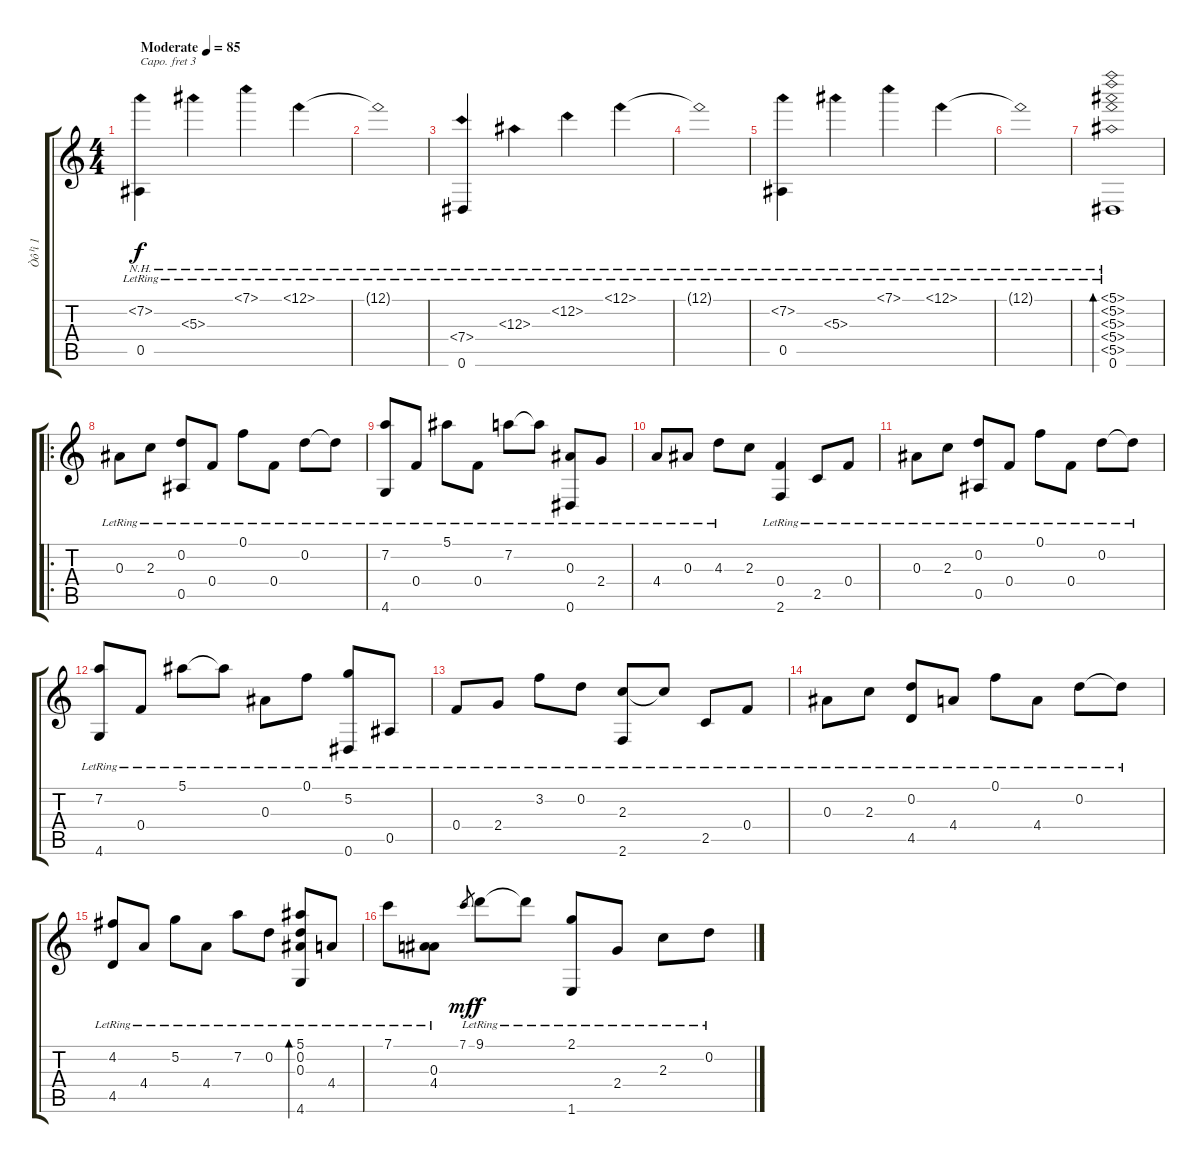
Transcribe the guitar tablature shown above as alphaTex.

\track ("Òô¹ì 1" "Òô¹ì 1") {instrument acousticguitarsteel}
\staff {score tabs}
\capo 3
\tuning (D4 B3 G3 D3 G2 C2) {hide}
\ts (4 4)
\tempo (85 "Moderate")
\clef g2
\ks c
(7.2{nh lr} 0.5{lr}).4{dy f instrument acousticguitarsteel} 5.3{nh lr}.4 7.1{nh lr}.4 12.1{nh lr}.4 |
12.1{nh lr t}.1 |
(7.4{nh lr} 0.6{lr}).4 12.3{nh lr}.4 12.2{nh lr}.4 12.1{nh lr}.4 |
12.1{nh lr t}.1 |
(7.2{nh lr} 0.5{lr}).4 5.3{nh lr}.4 7.1{nh lr}.4 12.1{nh lr}.4 |
12.1{nh lr t}.1 |
(5.1{nh lr} 5.2{nh lr} 5.3{nh lr} 5.4{nh lr} 5.5{nh lr} 0.6{lr}).1{bd 240} |
\ro
0.3{lr}.8 2.3{lr}.8 (0.2{lr} 0.5{lr}).8 0.4{lr}.8 0.1{lr}.8 0.4{lr}.8 0.2{lr}.8 0.2{lr t}.8 |
(7.2{lr} 4.6{lr}).8 0.4{lr}.8 5.1{lr}.8 0.4{lr}.8 7.2{lr}.8 7.2{lr t}.8 (0.3{lr} 0.6{lr}).8 2.4{lr}.8 |
4.4{lr}.8 0.3{lr}.8 4.3{lr}.8 2.3.8 (0.4{lr} 2.6{lr}).4 2.5{lr}.8 0.4{lr}.8 |
0.3{lr}.8 2.3{lr}.8 (0.2{lr} 0.5{lr}).8 0.4{lr}.8 0.1{lr}.8 0.4{lr}.8 0.2{lr}.8 0.2{lr t}.8 |
(7.2{lr} 4.6{lr}).8 0.4{lr}.8 5.1{lr}.8 5.1{lr t}.8 0.3{lr}.8 0.1{lr}.8 (5.2{lr} 0.6{lr}).8 0.5{lr}.8 |
0.4{lr}.8 2.4{lr}.8 3.2{lr}.8 0.2{lr}.8 (2.3{lr} 2.6{lr}).8 2.3{lr t}.8 2.5{lr}.8 0.4{lr}.8 |
0.3{lr}.8 2.3{lr}.8 (0.2{lr} 4.5{lr}).8 4.4{lr}.8 0.1{lr}.8 4.4{lr}.8 0.2{lr}.8 0.2{lr t}.8 |
(4.2{lr} 4.5{lr}).8 4.4{lr}.8 5.2{lr}.8 4.4{lr}.8 7.2{lr}.8 0.2{lr}.8 (5.1{lr} 0.2{lr} 0.3{lr} 4.6{lr}).8{bd 120} 4.4{lr}.8 |
7.1{lr}.8 (0.3{lr} 4.4{lr}).8 7.1.8{gr dy mf} 9.1{lr}.8{dy f} 9.1{lr t}.8 (2.1{lr} 1.6{lr}).8 2.4{lr}.8 2.3{lr}.8 0.2{lr}.8
